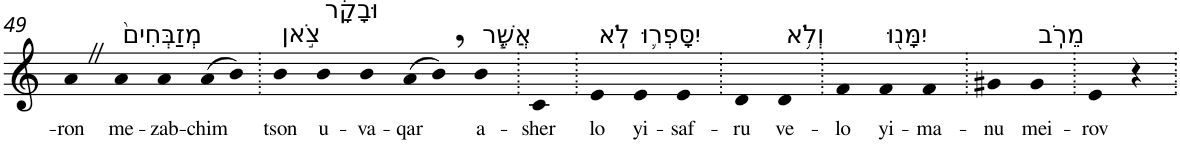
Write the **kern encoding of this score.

**kern	**text
*part1	*part1
*staff1	*staff1
*I"Piano	*
*I'Pno	*
!!LO:PB:g=z
*clefG2	*
*k[]	*
=49	=49
!	!LO:LY:b
4aZ	-ron
!LO:TX:a:t=מְזַבְּחִים֙	!
!	!LO:LY:b
4a	me-
!	!LO:LY:b
4a	-zab-
!	!LO:LY:b
(>8a	-chim
8b)	.
=50.	=50.
!LO:TX:a:t=צֹ֣אן	!
!	!LO:LY:b
4b	tson
!LO:TX:a:t=וּבָקָ֔ר	!
!	!LO:LY:b
4b	u-
!	!LO:LY:b
4b	-va-
!	!LO:LY:b
(>8a	-qar
8b,)	.
!LO:TX:a:t=אֲשֶׁ֧ר	!
!	!LO:LY:b
4b	a-
=51.	=51.
!	!LO:LY:b
4c	-sher
=52.	=52.
!LO:TX:a:t=לֹֽא	!
!	!LO:LY:b
4e	lo
!LO:TX:a:t=יִסָּפְר֛וּ	!
!	!LO:LY:b
4e	yi-
!	!LO:LY:b
4e	-saf-
=53.	=53.
!	!LO:LY:b
4d	-ru
!LO:TX:a:t=וְלֹ֥א	!
!	!LO:LY:b
4d	ve-
=54.	=54.
!	!LO:LY:b
4f	-lo
!LO:TX:a:t=יִמָּנ֖וּ	!
!	!LO:LY:b
4f	yi-
!	!LO:LY:b
4f	-ma-
=55.	=55.
!	!LO:LY:b
4g#X	-nu
!LO:TX:a:t=מֵרֹֽב	!
!	!LO:LY:b
4g#	mei-
=56.	=56.
!	!LO:LY:b
4e	-rov
4r	.
=.	=.
*-	*-
